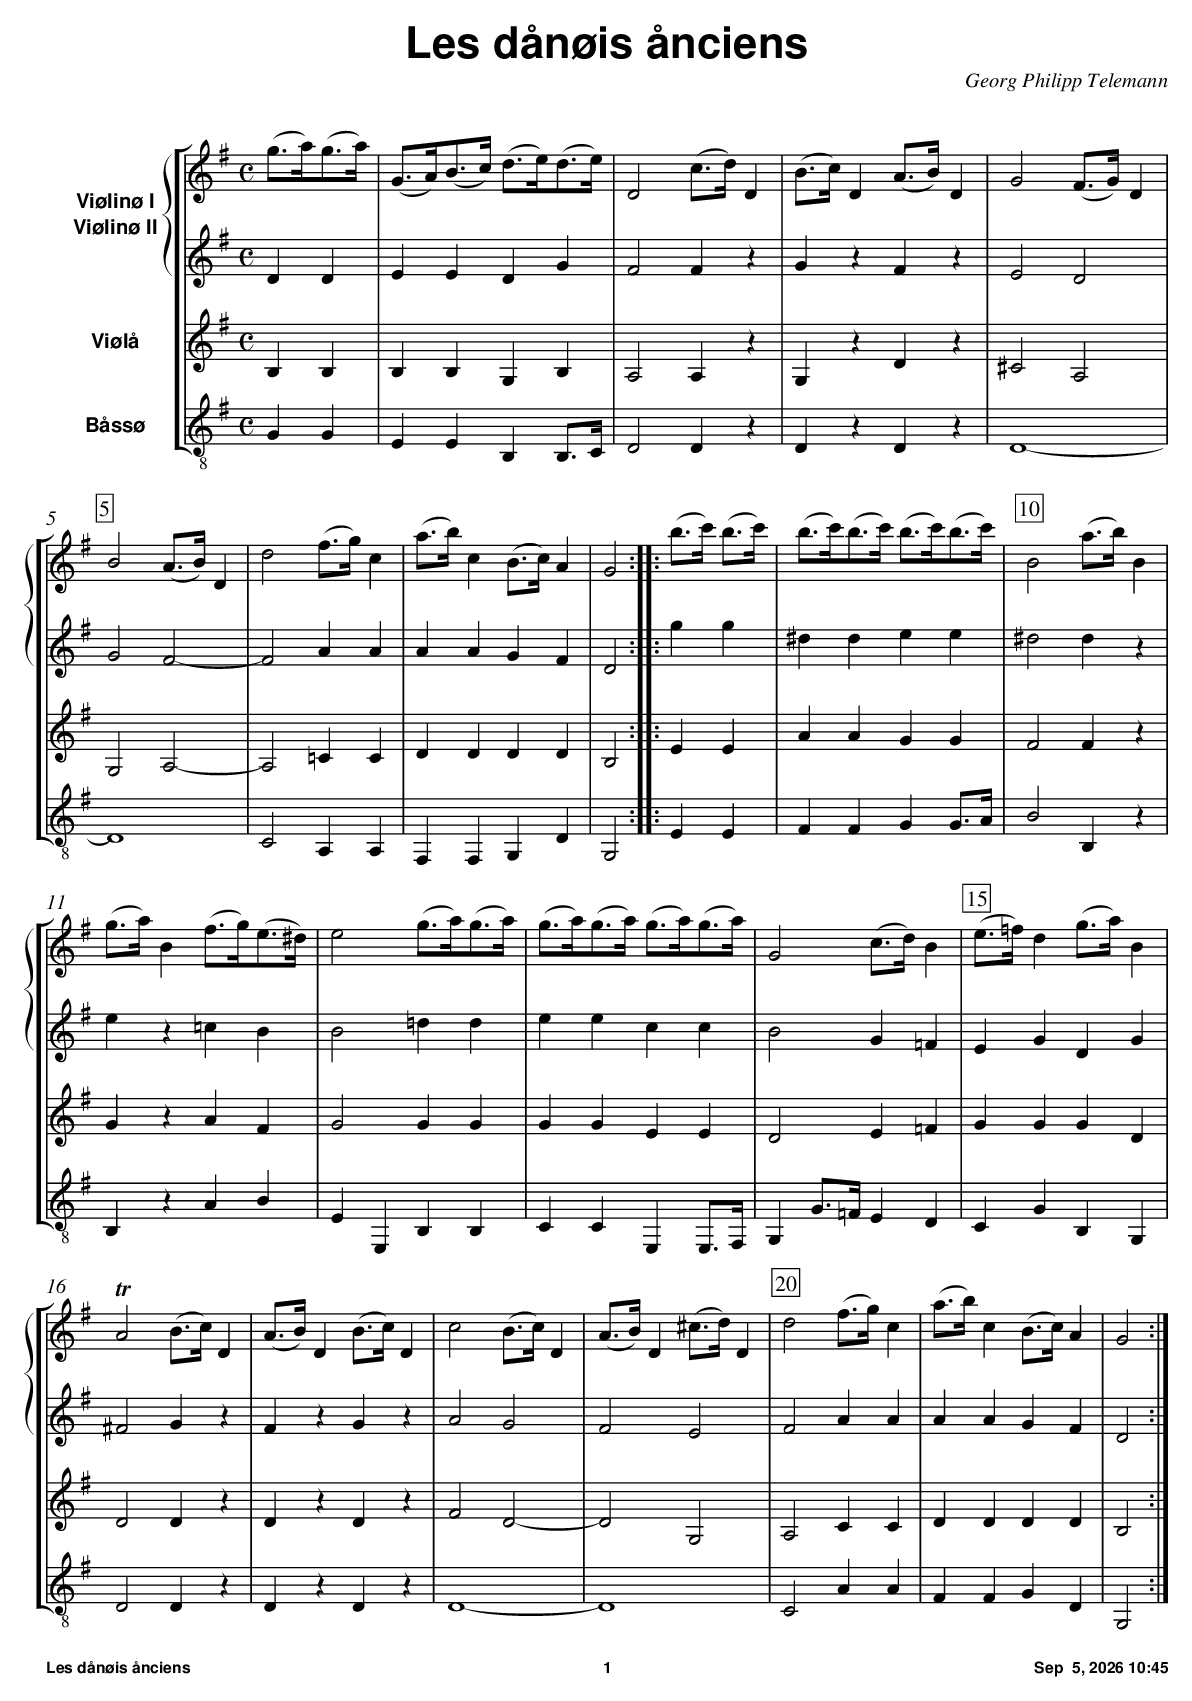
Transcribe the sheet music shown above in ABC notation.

X:1                 % tune number
T:Les dånøis ånciens             % title
C:Georg Philipp Telemann
L:1/4               % default note length
M:C               % time signature
V:vno1 name="Viølinø I" clef=treble
V:vno2 name="Viølinø II" clef=treble
V:vla name="Viølå" clef=treble
V:bas name="Båssø" clef=treble_8
K:G  % key
%%staves [{vno1 vno2} vla bas]
[V:vno1][L:1/8](g>a)(g>a)|(G>A)(B>c) (d>e)(d>e)|D4 (c>d) D2|(B>c) D2 (A>B) D2|G4 (F>G) D2|
[V:vno2][L:1/4]DD|EEDG|F2Fz|GzFz|E2D2|
[V:vla] [L:1/4]B,B,|B,B,G,B,|A,2A,z|G,zDz|^C2A,2|
[V:bas] [L:1/4]G,G,|E,E,B,,B,,3/4C,/4|D,2D,z|D,zD,z|D,4-|
[V:vno1][P:5]B4 (A>B)D2|d4(f>g)c2|(a>b)c2(B>c)A2|G4 :|[L:1/8]|:(b>c') (b>c')|(b>c')(b>c') (b>c')(b>c')|[P:10]B4(a>b)B2|
[V:vno2]G2F2-|F2AA|AAGF|D2:|[L:1/4]|:gg|^ddee|^d2dz|
[V:vla] G,2A,2-|A,2=CC|DDDD|B,2:|[L:1/4]|:EE|AAGG|F2Fz|
[V:bas] D,4|C,2A,,A,,|F,,F,,G,,D,|G,,2:|[L:1/4]|:E,E,|F,F,G,G,3/4A,/4|B,2B,,z|
[V:vno1](g>a)B2 (f>g)(e>^d)|e4 (g>a)(g>a)|(g>a)(g>a) (g>a)(g>a)|G4(c>d)B2|[L:1/8][P:15](e>=f)d2(g>a)B2|
[V:vno2]ez=cB|B2=dd|eecc|B2G=F|[L:1/4]EGDG|
[V:vla] GzAF|G2GG|GGEE|D2 E=F|[L:1/4]GGGD|
[V:bas] B,,zA,B,|E,E,,B,,B,,|C,C,E,,E,,3/4F,,/4|G,,G,3/4=F,/4E,D,|[L:1/4]C,G,B,,G,,|
[V:vno1]+trill+A4(B>c)D2|(A>B)D2(B>c)D2|c4(B>c)D2|(A>B)D2(^c>d)D2|[P:20]d4(f>g)c2|(a>b)c2(B>c)A2|G4:|]
[V:vno2]^F2Gz|FzGz|A2G2|F2E2|F2AA|AAGF|D2:|]
[V:vla] D2Dz|DzDz|F2D2-|D2G,2|A,2CC|DDDD|B,2:|]
[V:bas] D,2D,z|D,zD,z|D,4-|D,4|C,2A,A,|F,F,G,D,|G,,2:|]
